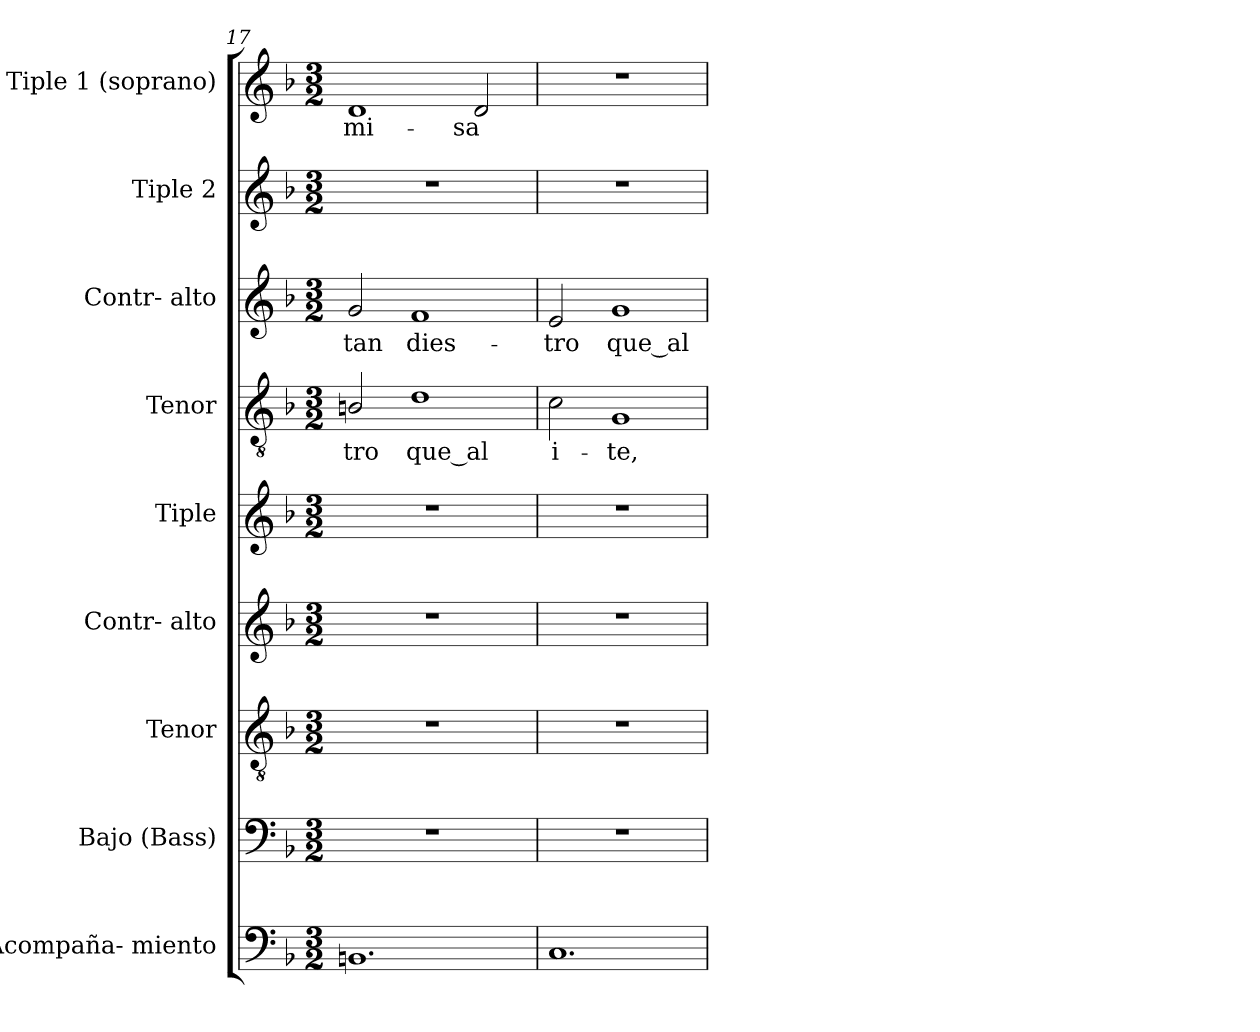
**kern	**kern	**kern	**kern	**kern	**kern	**text	**kern	**text	**kern	**kern	**text
*part9	*part8	*part7	*part6	*part5	*part4	*part4	*part3	*part3	*part2	*part1	*part1
*staff9	*staff8	*staff7	*staff6	*staff5	*staff4	*staff4	*staff3	*staff3	*staff2	*staff1	*staff1
*I"Acompaña- miento	*I"Bajo (Bass)	*I"Tenor	*I"Contr- alto	*I"Tiple	*I"Tenor	*	*I"Contr- alto	*	*I"Tiple 2	*I"Tiple 1 (soprano)	*
*I'Cont.	*I'B.	*I'T.	*I'A.	*	*I'T.	*	*I'A.	*	*	*I'S.	*
*clefF4	*clefF4	*clefGv2	*clefG2	*clefG2	*clefGv2	*	*clefG2	*	*clefG2	*clefG2	*
*	*	*ITrd7c12	*	*	*ITrd7c12	*	*	*	*	*	*
*k[b-]	*k[b-]	*k[b-]	*k[b-]	*k[b-]	*k[b-]	*	*k[b-]	*	*k[b-]	*k[b-]	*
*F:	*F:	*F:	*F:	*F:	*F:	*	*F:	*	*F:	*F:	*
*M3/2	*M3/2	*M3/2	*M3/2	*M3/2	*M3/2	*	*M3/2	*	*M3/2	*M3/2	*
=17	=17	=17	=17	=17	=17	=17	=17	=17	=17	=17	=17
!	!LO:N:vis=1	!LO:N:vis=1	!LO:N:vis=1	!LO:N:vis=1	!	!	!	!	!	!	!
!	!	!	!	!	!	!LO:LY:b:color=#000000	!	!	!	!	!
!	!	!	!	!	!	!	!	!LO:LY:b:color=#000000	!LO:N:vis=1	!	!
!	!	!	!	!	!	!	!	!	!	!	!LO:LY:b:color=#000000
1.BBni	1.r	1.r	1.r	1.r	2BBni/	-tro	2gi/	tan	1.r	1di	mi-
!	!	!	!	!	!	!LO:LY:b:color=#000000	!	!	!	!	!
!	!	!	!	!	!	!	!	!LO:LY:b:color=#000000	!	!	!
.	.	.	.	.	1Di	que_al	1fi	dies-	.	.	.
!	!	!	!	!	!	!	!	!	!	!	!LO:LY:b:color=#000000
.	.	.	.	.	.	.	.	.	.	2di/	-sa
=18	=18	=18	=18	=18	=18	=18	=18	=18	=18	=18	=18
!	!LO:N:vis=1	!LO:N:vis=1	!LO:N:vis=1	!LO:N:vis=1	!	!	!	!	!	!	!
!	!	!	!	!	!	!LO:LY:b:color=#000000	!	!	!	!	!
!	!	!	!	!	!	!	!	!LO:LY:b:color=#000000	!LO:N:vis=1	!LO:N:vis=1	!
1.Ci	1.r	1.r	1.r	1.r	2Ci\	i-	2ei/	-tro	1.r	1.r	.
!	!	!	!	!	!	!LO:LY:b:color=#000000	!	!	!	!	!
!	!	!	!	!	!	!	!	!LO:LY:b:color=#000000	!	!	!
.	.	.	.	.	1GGi	-te,	1gi	que_al	.	.	.
=	=	=	=	=	=	=	=	=	=	=	=
*-	*-	*-	*-	*-	*-	*-	*-	*-	*-	*-	*-
